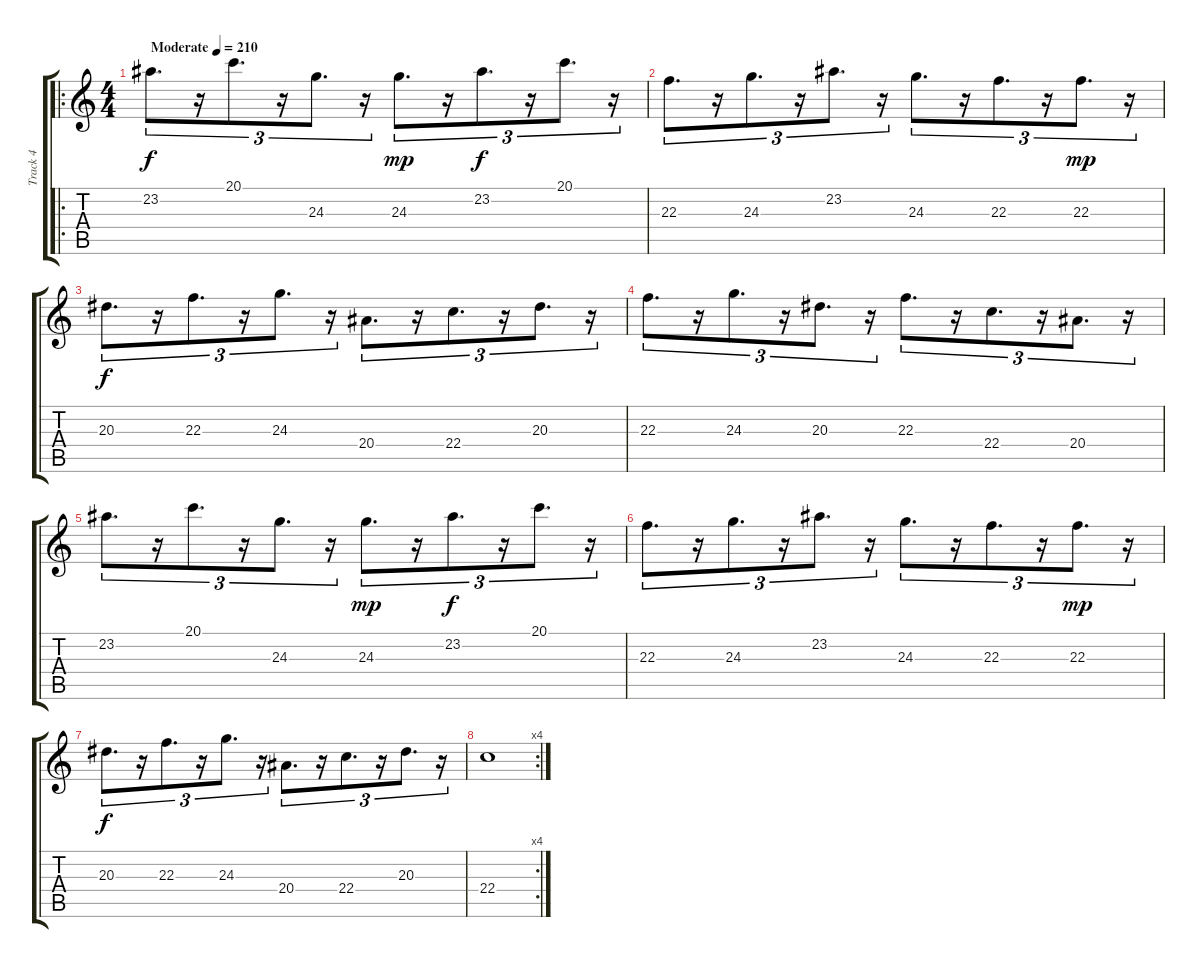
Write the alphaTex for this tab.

\track ("Track 4" "Track 4") {instrument tangoaccordion}
\staff {score tabs}
\tuning (E4 B3 G3 D3 A2 E2) {hide}
\ro
\ts (4 4)
\tempo (210 "Moderate")
\clef g2
\ks c
23.2.8{d tu (3 2) dy f instrument tangoaccordion} r.16{tu (3 2)} 20.1.8{d tu (3 2)} r.16{tu (3 2)} 24.3.8{d tu (3 2)} r.16{tu (3 2)} 24.3.8{d tu (3 2) dy mp} r.16{tu (3 2)} 23.2.8{d tu (3 2) dy f} r.16{tu (3 2)} 20.1.8{d tu (3 2)} r.16{tu (3 2)} |
22.3.8{d tu (3 2)} r.16{tu (3 2)} 24.3.8{d tu (3 2)} r.16{tu (3 2)} 23.2.8{d tu (3 2)} r.16{tu (3 2)} 24.3.8{d tu (3 2)} r.16{tu (3 2)} 22.3.8{d tu (3 2)} r.16{tu (3 2)} 22.3.8{d tu (3 2) dy mp} r.16{tu (3 2)} |
20.3.8{d tu (3 2) dy f} r.16{tu (3 2)} 22.3.8{d tu (3 2)} r.16{tu (3 2)} 24.3.8{d tu (3 2)} r.16{tu (3 2)} 20.4.8{d tu (3 2)} r.16{tu (3 2)} 22.4.8{d tu (3 2)} r.16{tu (3 2)} 20.3.8{d tu (3 2)} r.16{tu (3 2)} |
22.3.8{d tu (3 2)} r.16{tu (3 2)} 24.3.8{d tu (3 2)} r.16{tu (3 2)} 20.3.8{d tu (3 2)} r.16{tu (3 2)} 22.3.8{d tu (3 2)} r.16{tu (3 2)} 22.4.8{d tu (3 2)} r.16{tu (3 2)} 20.4.8{d tu (3 2)} r.16{tu (3 2)} |
23.2.8{d tu (3 2)} r.16{tu (3 2)} 20.1.8{d tu (3 2)} r.16{tu (3 2)} 24.3.8{d tu (3 2)} r.16{tu (3 2)} 24.3.8{d tu (3 2) dy mp} r.16{tu (3 2)} 23.2.8{d tu (3 2) dy f} r.16{tu (3 2)} 20.1.8{d tu (3 2)} r.16{tu (3 2)} |
22.3.8{d tu (3 2)} r.16{tu (3 2)} 24.3.8{d tu (3 2)} r.16{tu (3 2)} 23.2.8{d tu (3 2)} r.16{tu (3 2)} 24.3.8{d tu (3 2)} r.16{tu (3 2)} 22.3.8{d tu (3 2)} r.16{tu (3 2)} 22.3.8{d tu (3 2) dy mp} r.16{tu (3 2)} |
20.3.8{d tu (3 2) dy f} r.16{tu (3 2)} 22.3.8{d tu (3 2)} r.16{tu (3 2)} 24.3.8{d tu (3 2)} r.16{tu (3 2)} 20.4.8{d tu (3 2)} r.16{tu (3 2)} 22.4.8{d tu (3 2)} r.16{tu (3 2)} 20.3.8{d tu (3 2)} r.16{tu (3 2)} |
\rc 4
22.4.1
